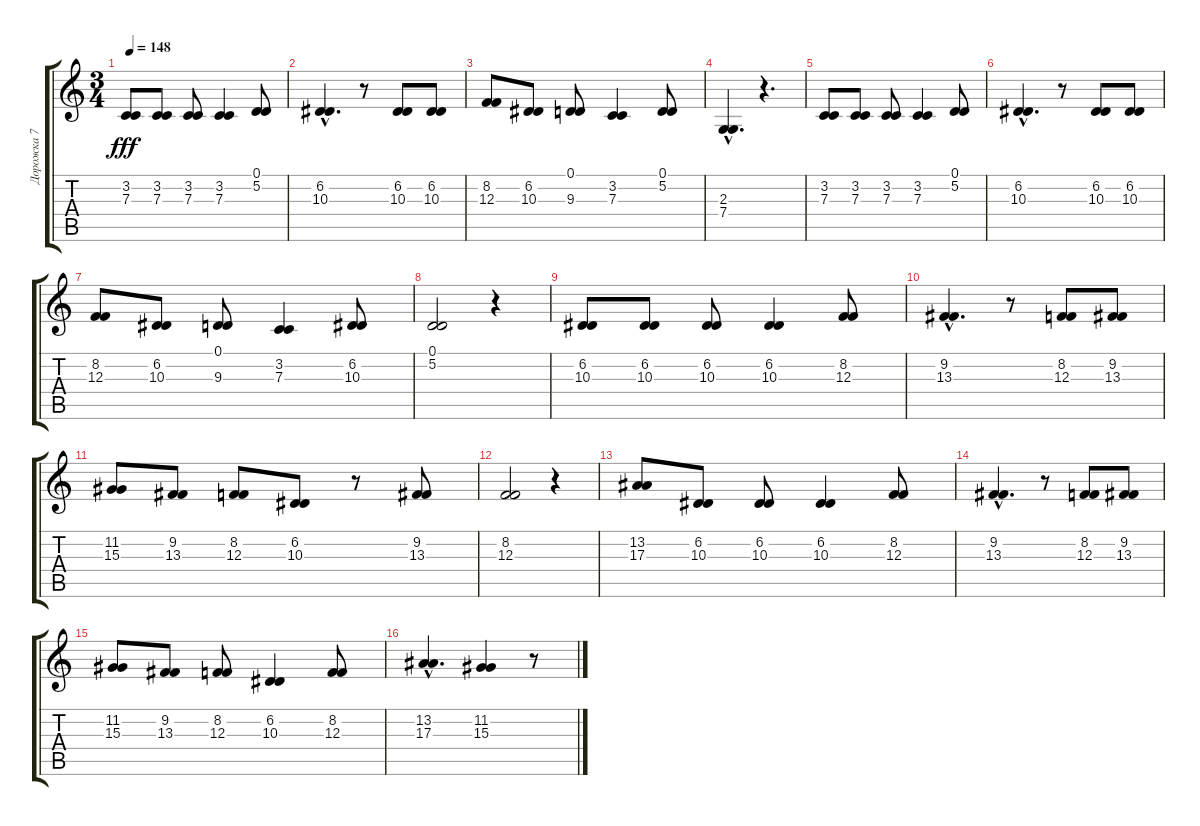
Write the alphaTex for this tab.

\track ("Дорожка 7" "Дорожка 7") {instrument fx5brightness}
\staff {score tabs}
\tuning (D4 A3 F3 C3 G2 D2) {hide}
\ts (3 4)
\tempo 148
\clef g2
\ks c
(3.2 7.3).8{dy fff volume 15} (3.2 7.3).8 (3.2 7.3).8 (3.2 7.3).4 (0.1 5.2).8 |
(6.2{hac} 10.3{hac}).4{d} r.8 (6.2 10.3).8 (6.2 10.3).8 |
(8.2 12.3).8 (6.2 10.3).8 (0.1 9.3).8 (3.2 7.3).4 (0.1 5.2).8 |
(2.3{hac} 7.4{hac}).4{d} r.4{d} |
(3.2 7.3).8 (3.2 7.3).8 (3.2 7.3).8 (3.2 7.3).4 (0.1 5.2).8 |
(6.2{hac} 10.3{hac}).4{d} r.8 (6.2 10.3).8 (6.2 10.3).8 |
(8.2 12.3).8 (6.2 10.3).8 (0.1 9.3).8 (3.2 7.3).4 (6.2 10.3).8 |
(0.1 5.2).2 r.4 |
(6.2 10.3).8 (6.2 10.3).8 (6.2 10.3).8 (6.2 10.3).4 (8.2 12.3).8 |
(9.2{hac} 13.3{hac}).4{d} r.8 (8.2 12.3).8 (9.2 13.3).8 |
(11.2 15.3).8 (9.2 13.3).8 (8.2 12.3).8 (6.2 10.3).8 r.8 (9.2 13.3).8 |
(8.2 12.3).2 r.4 |
(13.2 17.3).8 (6.2 10.3).8 (6.2 10.3).8 (6.2 10.3).4 (8.2 12.3).8 |
(9.2{hac} 13.3{hac}).4{d} r.8 (8.2 12.3).8 (9.2 13.3).8 |
(11.2 15.3).8 (9.2 13.3).8 (8.2 12.3).8 (6.2 10.3).4 (8.2 12.3).8 |
(13.2{hac} 17.3{hac}).4{d} (11.2 15.3).4 r.8
